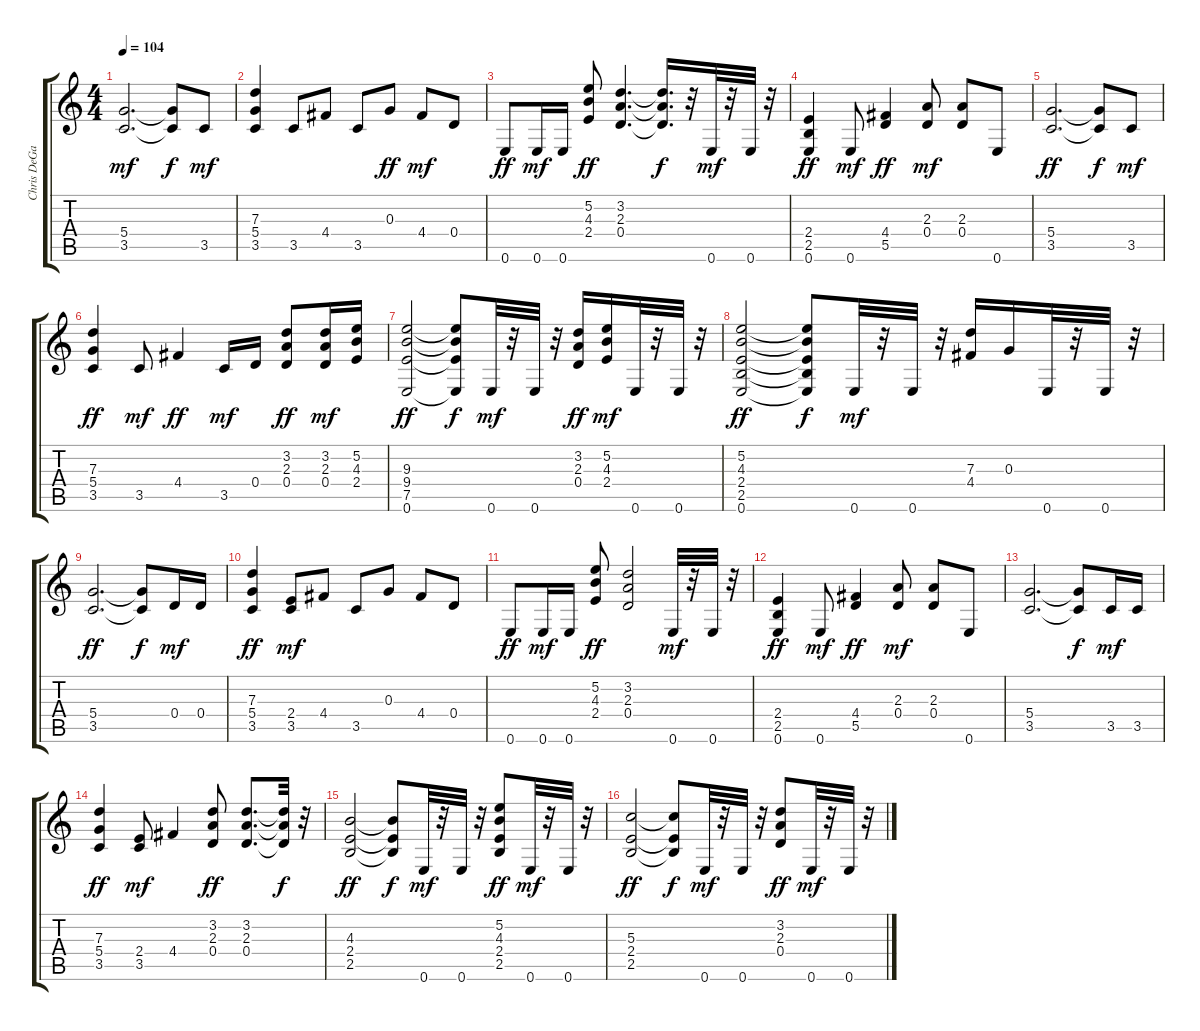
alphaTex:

\track ("Chris DeGarmo" "Chris DeGa") {instrument distortionguitar}
\staff {score tabs}
\tuning (E4 B3 G3 D3 A2 E2) {hide}
\ts (4 4)
\tempo 104
\clef g2
\ks c
(5.4 3.5).2{d dy mf} (5.4{t} 3.5{t}).8{dy f} 3.5.8{dy mf} |
(7.3 5.4 3.5).4 3.5.8 4.4.8 3.5.8 0.3.8{dy ff} 4.4.8{dy mf} 0.4.8 |
0.6.8{dy ff} 0.6.16{dy mf} 0.6.16 (5.2 4.3 2.4).8{dy ff} (3.2 2.3 0.4).4{d} (3.2{t} 2.3{t} 0.4{t}).16{d dy f} r.32 0.6.32{dy mf} r.32 0.6.32 r.32 |
(2.4 2.5 0.6).4{dy ff} 0.6.8{dy mf} (4.4 5.5).4{dy ff} (2.3 0.4).8{dy mf} (2.3 0.4).8 0.6.8 |
(5.4 3.5).2{d dy ff} (5.4{t} 3.5{t}).8{dy f} 3.5.8{dy mf} |
(7.3 5.4 3.5).4{dy ff} 3.5.8{dy mf} 4.4.4{dy ff} 3.5.16{dy mf} 0.4.16 (3.2 2.3 0.4).8{dy ff} (3.2 2.3 0.4).16{dy mf} (5.2 4.3 2.4).16 |
(9.3 9.4 7.5 0.6).2{dy ff} (9.3{t} 9.4{t} 7.5{t} 0.6{t}).8{dy f} 0.6.32{dy mf} r.32 0.6.32 r.32 (3.2 2.3 0.4).16{dy ff} (5.2 4.3 2.4).16{dy mf} 0.6.32 r.32 0.6.32 r.32 |
(5.2 4.3 2.4 2.5 0.6).2{dy ff} (5.2{t} 4.3{t} 2.4{t} 2.5{t} 0.6{t}).8{dy f} 0.6.32{dy mf} r.32 0.6.32 r.32 (7.3 4.4).16 0.3.16 0.6.32 r.32 0.6.32 r.32 |
(5.4 3.5).2{d dy ff} (5.4{t} 3.5{t}).8{dy f} 0.4.16{dy mf} 0.4.16 |
(7.3 5.4 3.5).4{dy ff} (2.4 3.5).8{dy mf} 4.4.8 3.5.8 0.3.8 4.4.8 0.4.8 |
0.6.8{dy ff} 0.6.16{dy mf} 0.6.16 (5.2 4.3 2.4).8{dy ff} (3.2 2.3 0.4).2 0.6.32{dy mf} r.32 0.6.32 r.32 |
(2.4 2.5 0.6).4{dy ff} 0.6.8{dy mf} (4.4 5.5).4{dy ff} (2.3 0.4).8{dy mf} (2.3 0.4).8 0.6.8 |
(5.4 3.5).2{d} (5.4{t} 3.5{t}).8{dy f} 3.5.16{dy mf} 3.5.16 |
(7.3 5.4 3.5).4{dy ff} (2.4 3.5).8{dy mf} 4.4.4 (3.2 2.3 0.4).8{dy ff} (3.2 2.3 0.4).8{d} (3.2{t} 2.3{t} 0.4{t}).32{dy f} r.32 |
(4.3 2.4 2.5).2{dy ff} (4.3{t} 2.4{t} 2.5{t}).8{dy f} 0.6.32{dy mf} r.32 0.6.32 r.32 (5.2 4.3 2.4 2.5).8{dy ff} 0.6.32{dy mf} r.32 0.6.32 r.32 |
(5.3 2.4 2.5).2{dy ff} (5.3{t} 2.4{t} 2.5{t}).8{dy f} 0.6.32{dy mf} r.32 0.6.32 r.32 (3.2 2.3 0.4).8{dy ff} 0.6.32{dy mf} r.32 0.6.32 r.32
